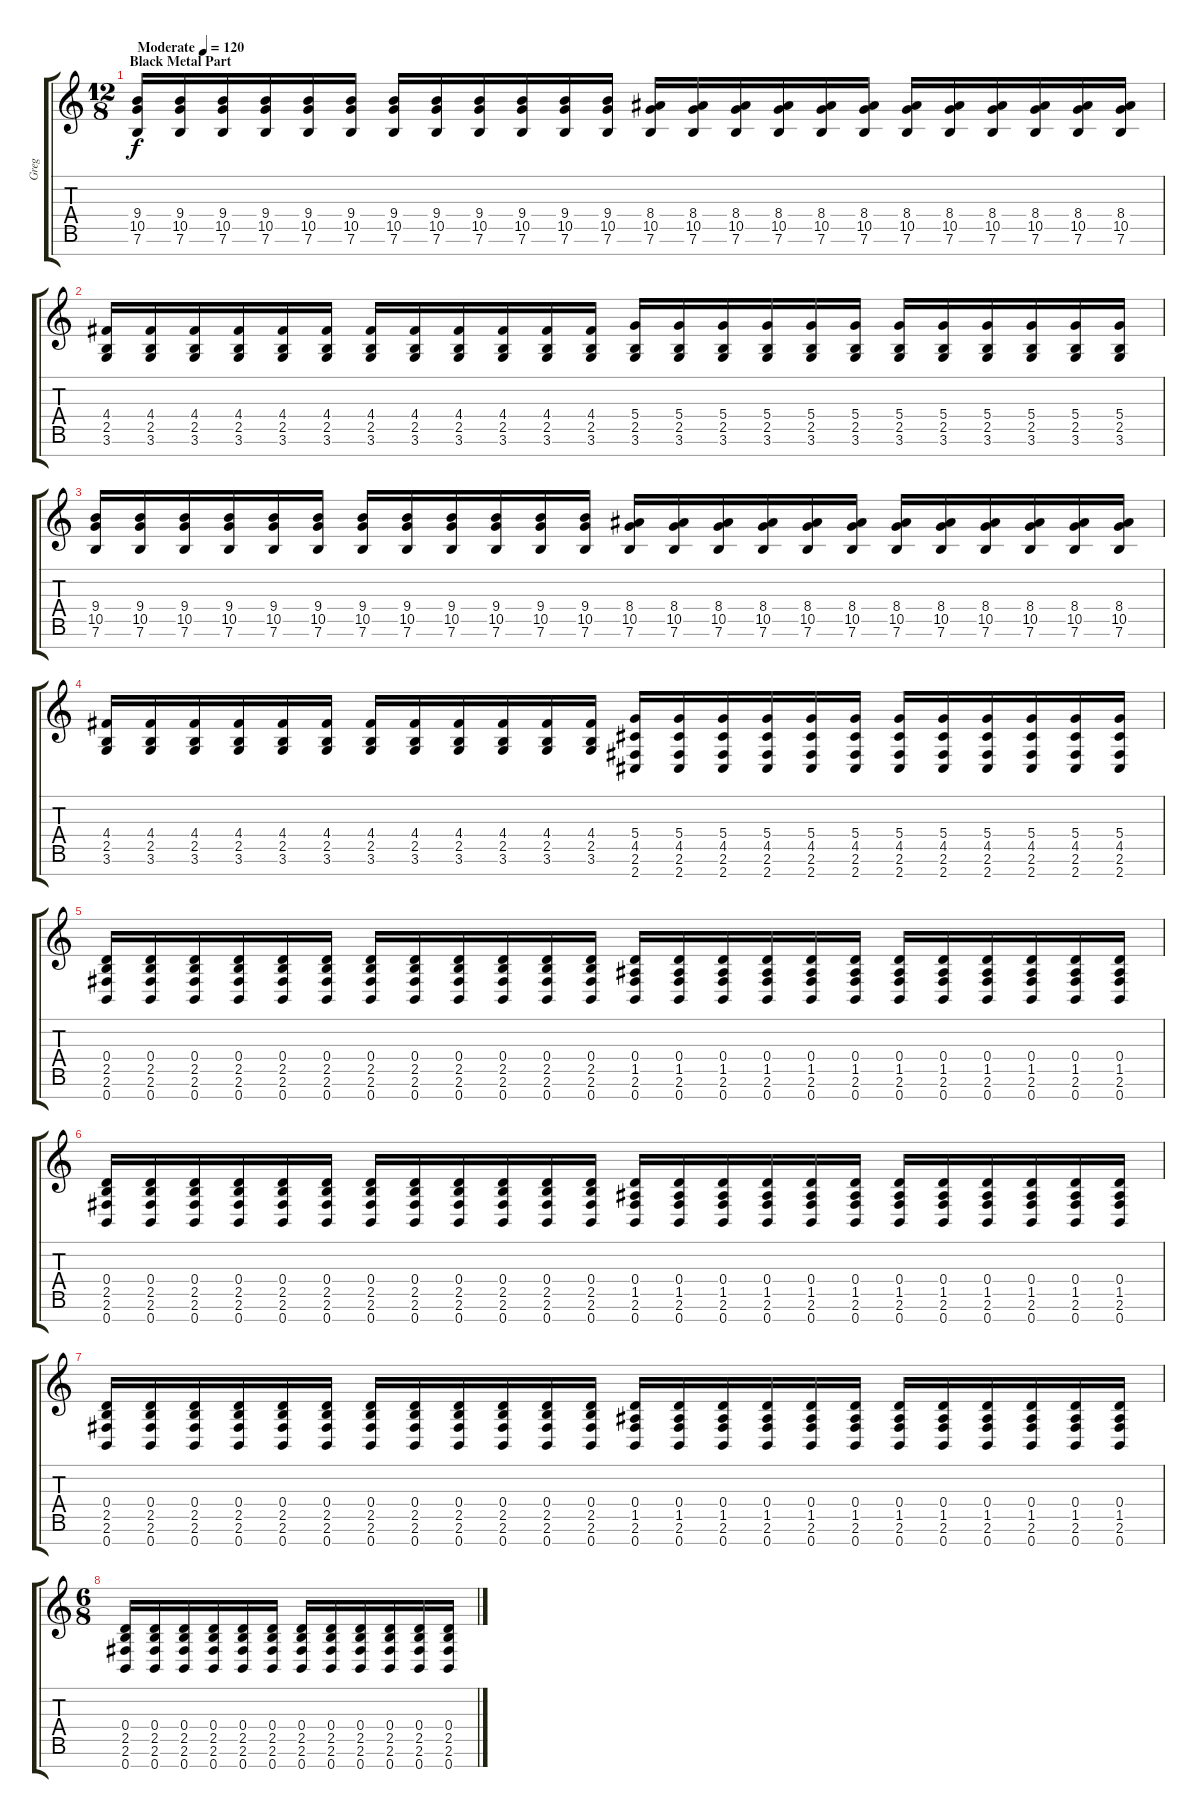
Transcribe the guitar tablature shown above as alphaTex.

\track ("Greg" "Greg") {instrument distortionguitar}
\staff {score tabs}
\tuning (E4 B3 G3 D3 A2 E2 B1) {hide}
\ts (12 8)
\section ("" "Black Metal Part")
\tempo (120 "Moderate")
\clef g2
\ks c
(9.4 10.5 7.6).16{dy f instrument distortionguitar} (9.4 10.5 7.6).16 (9.4 10.5 7.6).16 (9.4 10.5 7.6).16 (9.4 10.5 7.6).16 (9.4 10.5 7.6).16 (9.4 10.5 7.6).16 (9.4 10.5 7.6).16 (9.4 10.5 7.6).16 (9.4 10.5 7.6).16 (9.4 10.5 7.6).16 (9.4 10.5 7.6).16 (8.4 10.5 7.6).16 (8.4 10.5 7.6).16 (8.4 10.5 7.6).16 (8.4 10.5 7.6).16 (8.4 10.5 7.6).16 (8.4 10.5 7.6).16 (8.4 10.5 7.6).16 (8.4 10.5 7.6).16 (8.4 10.5 7.6).16 (8.4 10.5 7.6).16 (8.4 10.5 7.6).16 (8.4 10.5 7.6).16 |
(4.4 2.5 3.6).16 (4.4 2.5 3.6).16 (4.4 2.5 3.6).16 (4.4 2.5 3.6).16 (4.4 2.5 3.6).16 (4.4 2.5 3.6).16 (4.4 2.5 3.6).16 (4.4 2.5 3.6).16 (4.4 2.5 3.6).16 (4.4 2.5 3.6).16 (4.4 2.5 3.6).16 (4.4 2.5 3.6).16 (5.4 2.5 3.6).16 (5.4 2.5 3.6).16 (5.4 2.5 3.6).16 (5.4 2.5 3.6).16 (5.4 2.5 3.6).16 (5.4 2.5 3.6).16 (5.4 2.5 3.6).16 (5.4 2.5 3.6).16 (5.4 2.5 3.6).16 (5.4 2.5 3.6).16 (5.4 2.5 3.6).16 (5.4 2.5 3.6).16 |
(9.4 10.5 7.6).16 (9.4 10.5 7.6).16 (9.4 10.5 7.6).16 (9.4 10.5 7.6).16 (9.4 10.5 7.6).16 (9.4 10.5 7.6).16 (9.4 10.5 7.6).16 (9.4 10.5 7.6).16 (9.4 10.5 7.6).16 (9.4 10.5 7.6).16 (9.4 10.5 7.6).16 (9.4 10.5 7.6).16 (8.4 10.5 7.6).16 (8.4 10.5 7.6).16 (8.4 10.5 7.6).16 (8.4 10.5 7.6).16 (8.4 10.5 7.6).16 (8.4 10.5 7.6).16 (8.4 10.5 7.6).16 (8.4 10.5 7.6).16 (8.4 10.5 7.6).16 (8.4 10.5 7.6).16 (8.4 10.5 7.6).16 (8.4 10.5 7.6).16 |
(4.4 2.5 3.6).16 (4.4 2.5 3.6).16 (4.4 2.5 3.6).16 (4.4 2.5 3.6).16 (4.4 2.5 3.6).16 (4.4 2.5 3.6).16 (4.4 2.5 3.6).16 (4.4 2.5 3.6).16 (4.4 2.5 3.6).16 (4.4 2.5 3.6).16 (4.4 2.5 3.6).16 (4.4 2.5 3.6).16 (5.4 4.5 2.6 2.7).16 (5.4 4.5 2.6 2.7).16 (5.4 4.5 2.6 2.7).16 (5.4 4.5 2.6 2.7).16 (5.4 4.5 2.6 2.7).16 (5.4 4.5 2.6 2.7).16 (5.4 4.5 2.6 2.7).16 (5.4 4.5 2.6 2.7).16 (5.4 4.5 2.6 2.7).16 (5.4 4.5 2.6 2.7).16 (5.4 4.5 2.6 2.7).16 (5.4 4.5 2.6 2.7).16 |
(0.4 2.5 2.6 0.7).16 (0.4 2.5 2.6 0.7).16 (0.4 2.5 2.6 0.7).16 (0.4 2.5 2.6 0.7).16 (0.4 2.5 2.6 0.7).16 (0.4 2.5 2.6 0.7).16 (0.4 2.5 2.6 0.7).16 (0.4 2.5 2.6 0.7).16 (0.4 2.5 2.6 0.7).16 (0.4 2.5 2.6 0.7).16 (0.4 2.5 2.6 0.7).16 (0.4 2.5 2.6 0.7).16 (0.4 1.5 2.6 0.7).16 (0.4 1.5 2.6 0.7).16 (0.4 1.5 2.6 0.7).16 (0.4 1.5 2.6 0.7).16 (0.4 1.5 2.6 0.7).16 (0.4 1.5 2.6 0.7).16 (0.4 1.5 2.6 0.7).16 (0.4 1.5 2.6 0.7).16 (0.4 1.5 2.6 0.7).16 (0.4 1.5 2.6 0.7).16 (0.4 1.5 2.6 0.7).16 (0.4 1.5 2.6 0.7).16 |
(0.4 2.5 2.6 0.7).16 (0.4 2.5 2.6 0.7).16 (0.4 2.5 2.6 0.7).16 (0.4 2.5 2.6 0.7).16 (0.4 2.5 2.6 0.7).16 (0.4 2.5 2.6 0.7).16 (0.4 2.5 2.6 0.7).16 (0.4 2.5 2.6 0.7).16 (0.4 2.5 2.6 0.7).16 (0.4 2.5 2.6 0.7).16 (0.4 2.5 2.6 0.7).16 (0.4 2.5 2.6 0.7).16 (0.4 1.5 2.6 0.7).16 (0.4 1.5 2.6 0.7).16 (0.4 1.5 2.6 0.7).16 (0.4 1.5 2.6 0.7).16 (0.4 1.5 2.6 0.7).16 (0.4 1.5 2.6 0.7).16 (0.4 1.5 2.6 0.7).16 (0.4 1.5 2.6 0.7).16 (0.4 1.5 2.6 0.7).16 (0.4 1.5 2.6 0.7).16 (0.4 1.5 2.6 0.7).16 (0.4 1.5 2.6 0.7).16 |
(0.4 2.5 2.6 0.7).16 (0.4 2.5 2.6 0.7).16 (0.4 2.5 2.6 0.7).16 (0.4 2.5 2.6 0.7).16 (0.4 2.5 2.6 0.7).16 (0.4 2.5 2.6 0.7).16 (0.4 2.5 2.6 0.7).16 (0.4 2.5 2.6 0.7).16 (0.4 2.5 2.6 0.7).16 (0.4 2.5 2.6 0.7).16 (0.4 2.5 2.6 0.7).16 (0.4 2.5 2.6 0.7).16 (0.4 1.5 2.6 0.7).16 (0.4 1.5 2.6 0.7).16 (0.4 1.5 2.6 0.7).16 (0.4 1.5 2.6 0.7).16 (0.4 1.5 2.6 0.7).16 (0.4 1.5 2.6 0.7).16 (0.4 1.5 2.6 0.7).16 (0.4 1.5 2.6 0.7).16 (0.4 1.5 2.6 0.7).16 (0.4 1.5 2.6 0.7).16 (0.4 1.5 2.6 0.7).16 (0.4 1.5 2.6 0.7).16 |
\ts (6 8)
(0.4 2.5 2.6 0.7).16 (0.4 2.5 2.6 0.7).16 (0.4 2.5 2.6 0.7).16 (0.4 2.5 2.6 0.7).16 (0.4 2.5 2.6 0.7).16 (0.4 2.5 2.6 0.7).16 (0.4 2.5 2.6 0.7).16 (0.4 2.5 2.6 0.7).16 (0.4 2.5 2.6 0.7).16 (0.4 2.5 2.6 0.7).16 (0.4 2.5 2.6 0.7).16 (0.4 2.5 2.6 0.7).16
